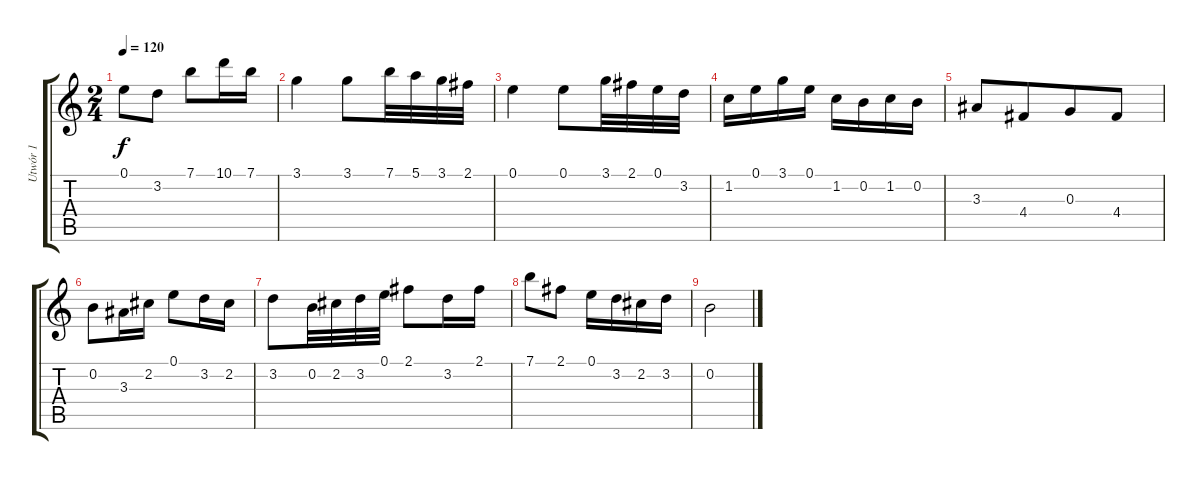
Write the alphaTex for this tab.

\track ("Utwór 1" "Utwór 1") {instrument distortionguitar}
\staff {score tabs}
\tuning (E4 B3 G3 D3 A2 E2) {hide}
\ts (2 4)
\tempo 120
\clef g2
\ks c
0.1.8{dy f} 3.2.8 7.1.8 10.1.16 7.1.16 |
3.1.4 3.1.8 7.1.32 5.1.32 3.1.32 2.1.32 |
0.1.4 0.1.8 3.1.32 2.1.32 0.1.32 3.2.32 |
1.2.16 0.1.16 3.1.16 0.1.16 1.2.16 0.2.16 1.2.16 0.2.16 |
3.3.8 4.4.8{beam merge} 0.3.8 4.4.8 |
0.2.8 3.3.16 2.2.16 0.1.8 3.2.16 2.2.16 |
3.2.8 0.2.32 2.2.32 3.2.32 0.1.32 2.1.8 3.2.16 2.1.16 |
7.1.8 2.1.8 0.1.16 3.2.16 2.2.16 3.2.16 |
0.2.2
